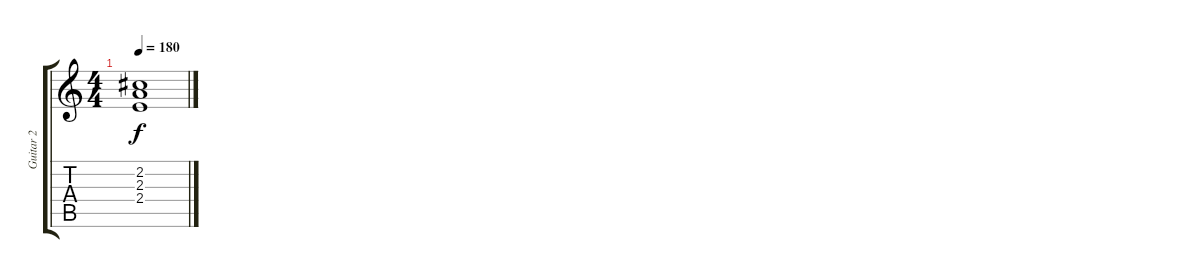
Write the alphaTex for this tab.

\track ("Guitar 2" "Guitar 2") {instrument electricguitarclean}
\staff {score tabs}
\tuning (E4 B3 G3 D3 A2 E2) {hide}
\ts (4 4)
\tempo 180
\clef g2
\ks c
(2.2{t} 2.3{t} 2.4{t}).1{dy f}
